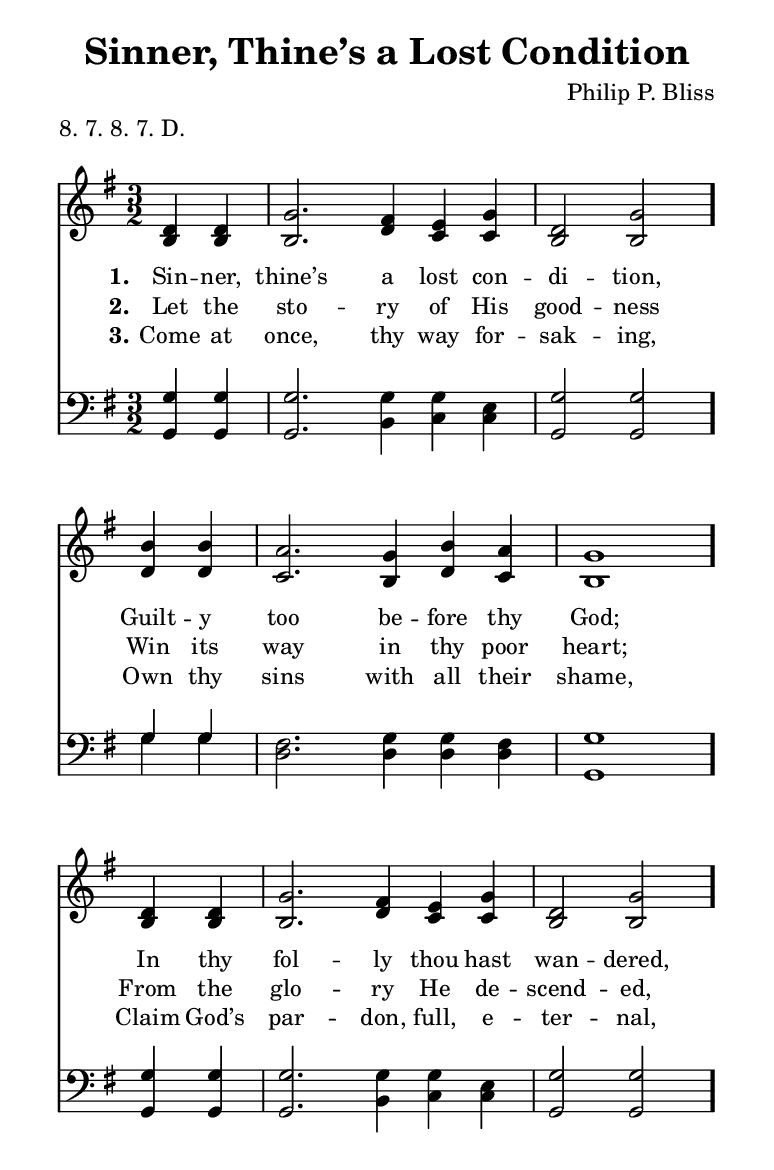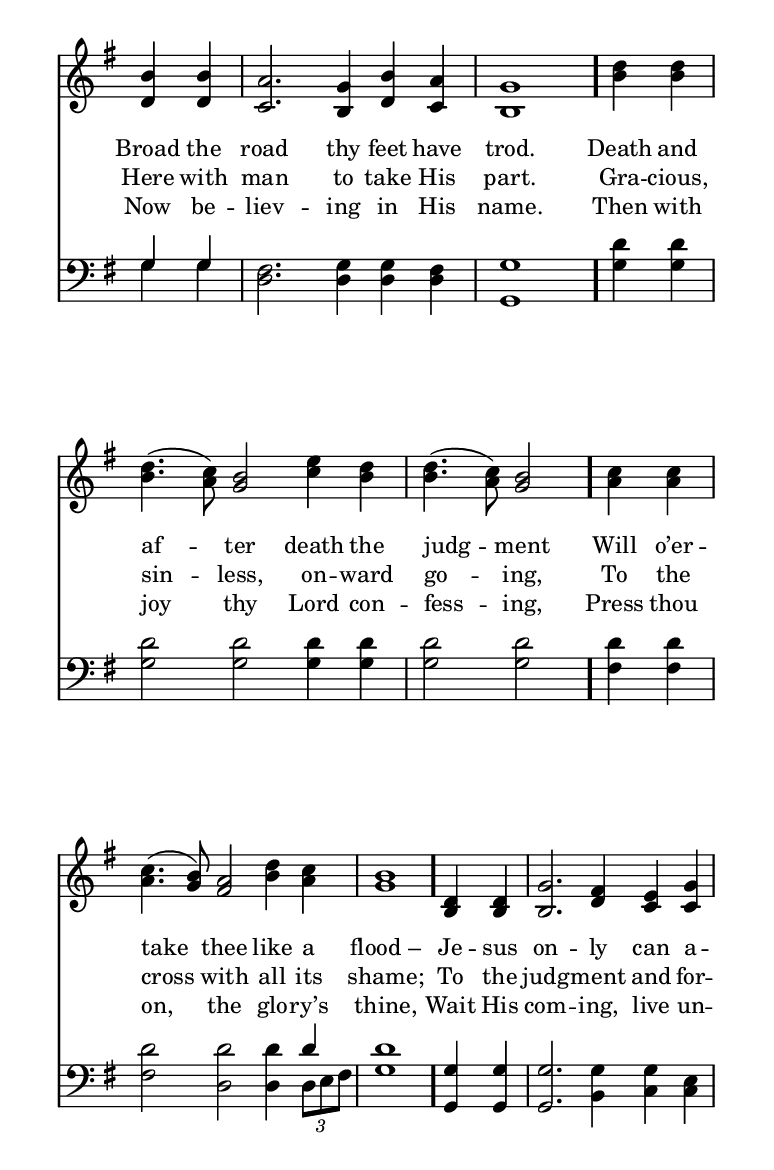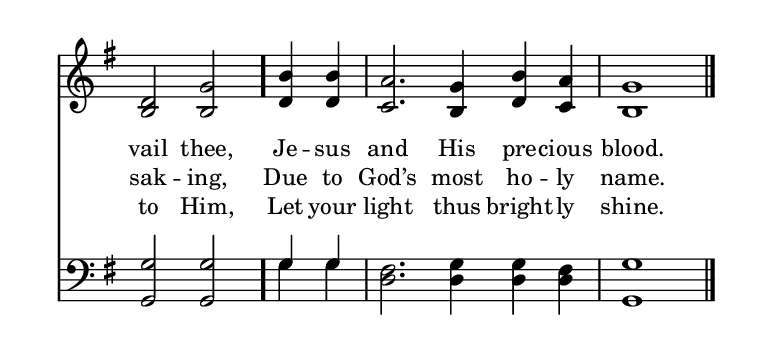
\include "common/global.ily"
\paper {
  \include "common/paper.ily"
}

\header{
  %gospel
  hymnnumber = "117"
  title = "Sinner, Thine’s a Lost Condition" % not found at hymnary.org
  tunename = "" % original has "Brooklyn", but see https://hymnary.org/tune/jesus_i_my_cross_have_taken_bliss
  meter = "8. 7. 8. 7. D."
  poet = "" % not found at hymnary.org
  composer = "Philip P. Bliss" % see https://hymnary.org/tune/jesus_i_my_cross_have_taken_bliss
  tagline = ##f
}

% for fermata in MIDI
ta = { \tempo 2=80 }
tb = { \tempo 2=40 }

patternAA = { c4 c4 | c2.      c4 c4 c4                       | c2 c2 }
patternAB = { c4 c4 | c2.      c4 c4 c4                       | c1    }

patternBA = { c4 c4 | c4.( c8) c2 c4 c4                       | c4.( c8) c2 }
patternBB = { c4 c4 | c4.( c8) c2 c4 c4                       | c1          }
patternBC = { c4 c4 | c2       c2 c4 c4                       | c2       c2 }
patternBD = { c4 c4 | c2       c2 c4 c4                       | c1          }
patternBE = { c4 c4 | c2       c2 c4 \tuplet 3/2 { c8[ c8 c8] } | c1        } % original has quarters in triplet instead of eighths

global = {
  \include "common/overrides.ily"
  \override Staff.TimeSignature.style = #'numbered
  \time 3/2
  \override Score.MetronomeMark.transparent = ##t % hide all fermata changes too
  \ta
  \key g \major
  \partial 2
  \autoBeamOff
}

notesSoprano = {
\global
\relative c' {

  \changePitch \patternAA { d d | g fis e g | d g }
  \changePitch \patternAB { b b | a g b a | g } \eogbreak
  \changePitch \patternAA { d d | g fis e g | d g }
  \changePitch \patternAB { b b | a g b a | g } \eogbreak

  \changePitch \patternBA { d' d | d c b e d | d c b }
  \changePitch \patternBB { c c | c b a d c | b } \eogbreak
  \changePitch \patternAA { d, d | g fis e g | d g }
  \changePitch \patternAB { b b | a g b a | g } \eogbreak

  \bar "|."

}
}

notesAlto = {
\global
\relative e' {

  \changePitch \patternAA { b b | b d c c | b b }
  \changePitch \patternAB { d d | c b d c | b }
  \changePitch \patternAA { b b | b d c c | b b }
  \changePitch \patternAB { d d | c b d c | b }

  \changePitch \patternBA { b' b | b a g c b | b a g }
  \changePitch \patternBB { a a | a g fis b a | g }
  \changePitch \patternAA { b, b | b d c c | b b }
  \changePitch \patternAB { d d | c b d c | b }

}
}

notesTenor = {
\global
\relative a {

  \changePitch \patternAA { g g | g g g e | g g }
  \changePitch \patternAB { g g | fis g g fis | g }
  \changePitch \patternAA { g g | g g g e | g g }
  \changePitch \patternAB { g g | fis g g fis | g }

  \changePitch \patternBC { d' d | d d d d | d d }
  \changePitch \patternBD { d d | d d d d | d }
  \changePitch \patternAA { g, g | g g g e | g g }
  \changePitch \patternAB { g g | fis g g fis | g }

}
}

notesBass = {
\global
\relative f, {

  \changePitch \patternAA { g g | g b c c | g g }
  \changePitch \patternAB { g' g | d d d d | g, }
  \changePitch \patternAA { g g | g b c c | g g }
  \changePitch \patternAB { g' g | d d d d | g, }

  \changePitch \patternBC { g' g | g g g g | g g }
  \changePitch \patternBE { fis fis | fis d d d e fis | g }
  \changePitch \patternAA { g, g | g b c c | g g }
  \changePitch \patternAB { g' g | d d d d | g, }

}
}

wordsA = \lyricmode {
\set stanza = "1."

Sin -- ner, thine’s a lost con -- di -- tion, \bar "."
Guilt -- y too be -- fore thy God; \bar "."
In thy fol -- ly thou hast wan -- dered, \bar "." % original has "has" for "hast"
Broad the road thy feet have trod. \bar "."
Death and af -- ter death the judg -- ment \bar "."
Will o’er -- take thee like a flood_– \bar "."
Je -- sus on -- ly can a -- vail thee, \bar "."
Je -- sus and His pre -- cious blood. \bar "."

}

wordsB = \lyricmode {
\set stanza = "2."

Let the sto -- ry of His good -- ness
Win its way in thy poor heart;
From the glo -- ry He de -- scend -- ed,
Here with man to take His part.
Gra -- cious, sin -- less, on -- ward go -- ing,
To the cross with all its shame;
To the judg -- ment and for -- sak -- ing,
Due to God’s most ho -- ly name.

}

wordsC = \lyricmode {
\set stanza = "3."

Come at once, thy way for -- sak -- ing,
Own thy sins with all their shame,
Claim God’s par -- don, full, e -- ter -- nal,
Now be -- liev -- ing in His name.
Then with joy thy Lord con -- fess -- ing,
Press thou on, the glo -- ry’s thine,
Wait His com -- ing, live un -- to Him,
Let your light thus bright -- ly shine. % original has "your" but why does the number change (from "thy") ?

}

\score {
  \context ChoirStaff <<
    \context Staff = upper <<
      \set Staff.autoBeaming = ##f
      \set ChoirStaff.systemStartDelimiter = #'SystemStartBar
      \set ChoirStaff.printPartCombineTexts = ##f
      \partcombine #'(2 . 11) \notesSoprano \notesAlto
      \context NullVoice = sopranos { \voiceOne << \notesSoprano >> }
      \context Lyrics = one   \lyricsto sopranos \wordsA
      \context Lyrics = two   \lyricsto sopranos \wordsB
      \context Lyrics = three \lyricsto sopranos \wordsC
    >>
    \context Staff = men <<
      \set Staff.autoBeaming = ##f
      \clef bass
      \set ChoirStaff.printPartCombineTexts = ##f
      \partcombine #'(2 . 11) \notesTenor \notesBass
    >>
  >>
  \layout {
    \include "common/layout.ily"
  }
  #(cond ((ly:get-option 'eog-midi-permitted) #{ \midi{
    \include "common/midi.ily"
  } #}))
}

\version "2.19.49"  % necessary for upgrading to future LilyPond versions.

% vi:set et ts=2 sw=2 ai nocindent syntax=lilypond:
